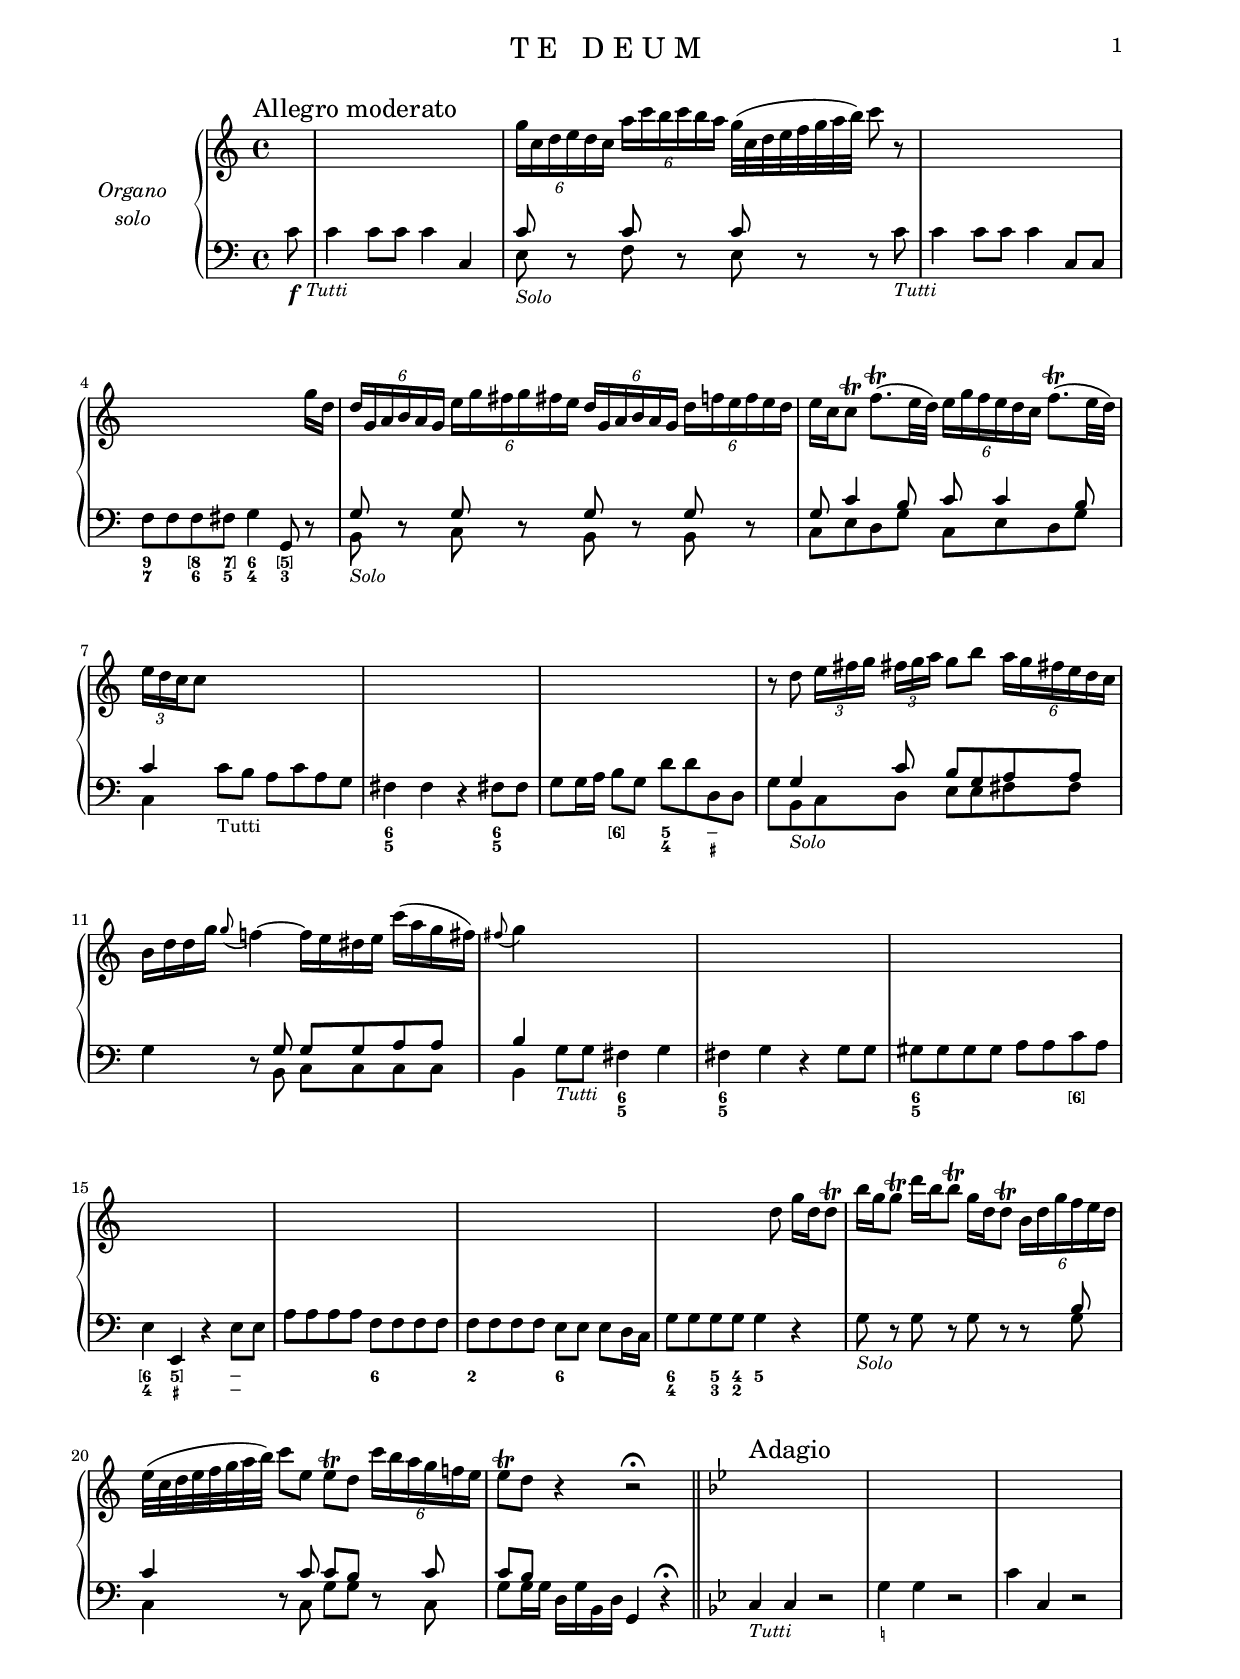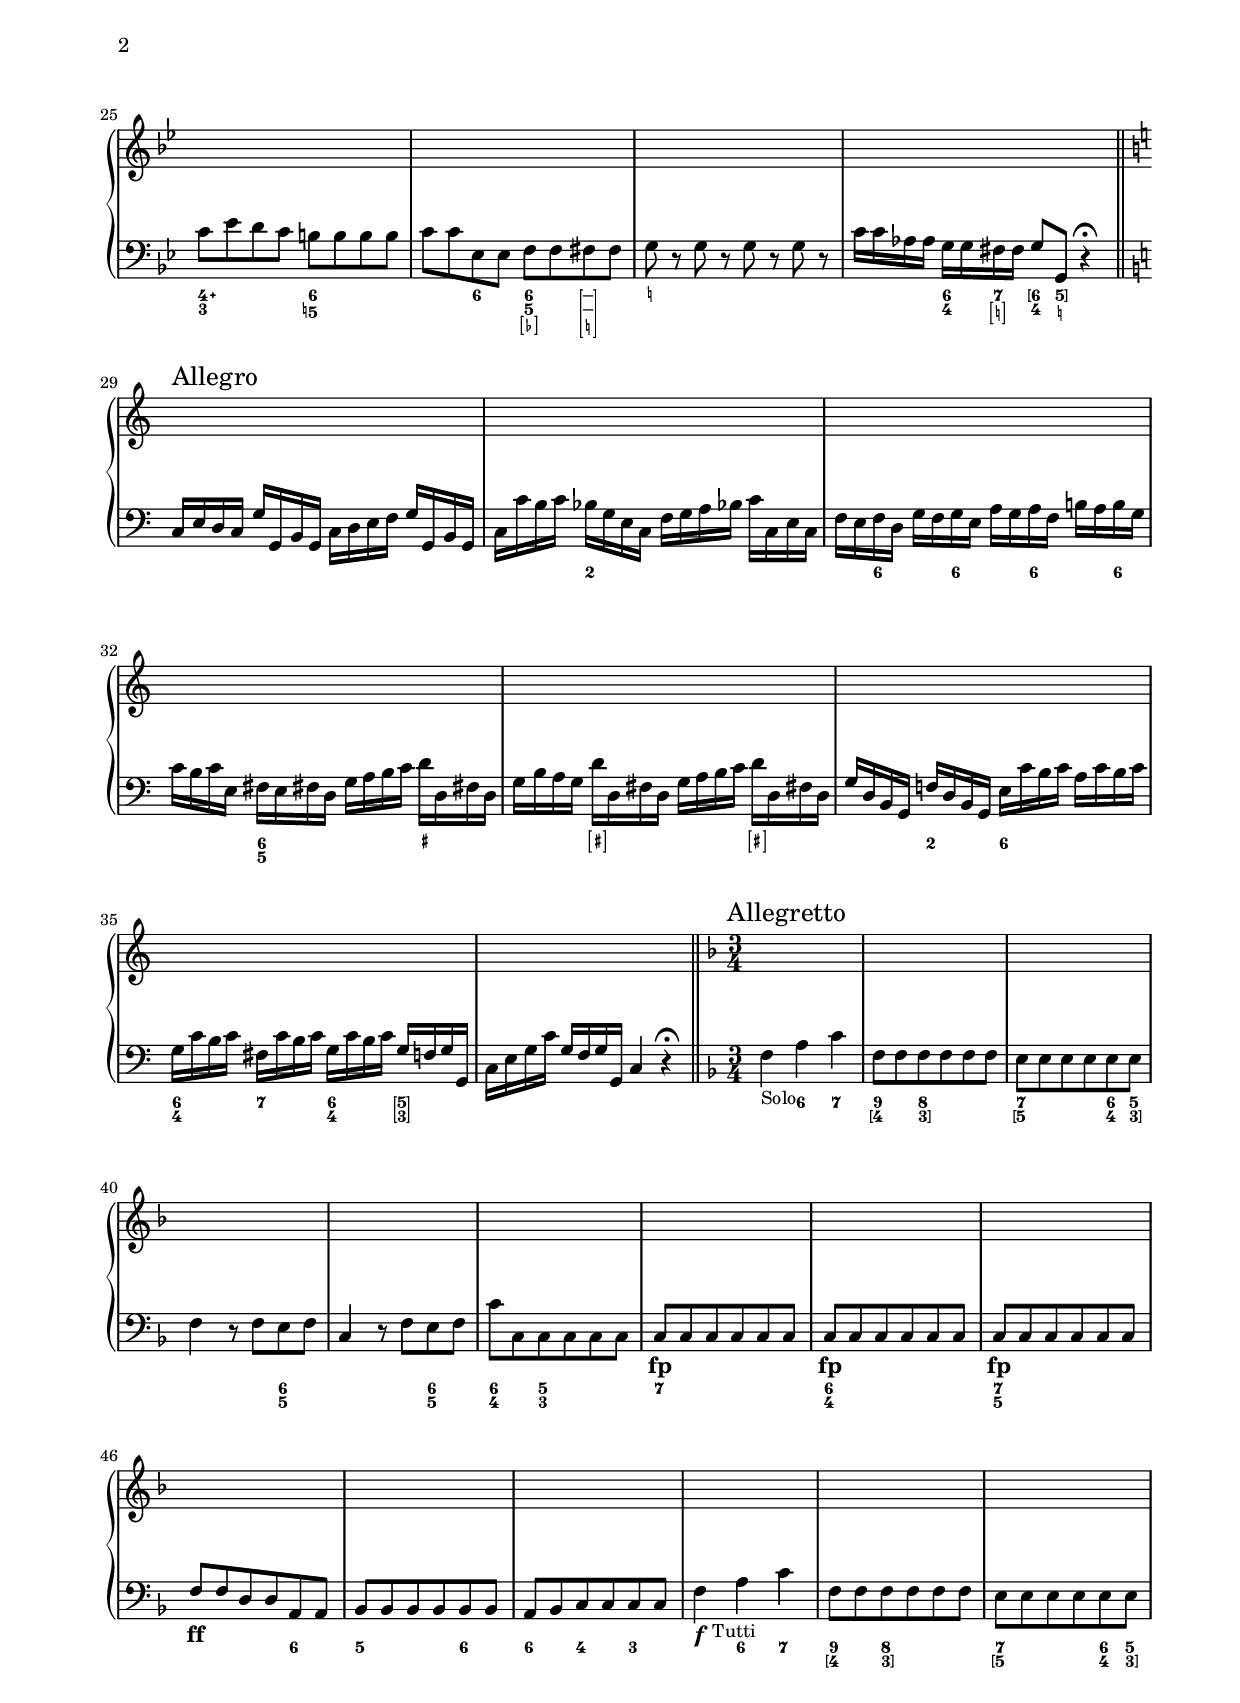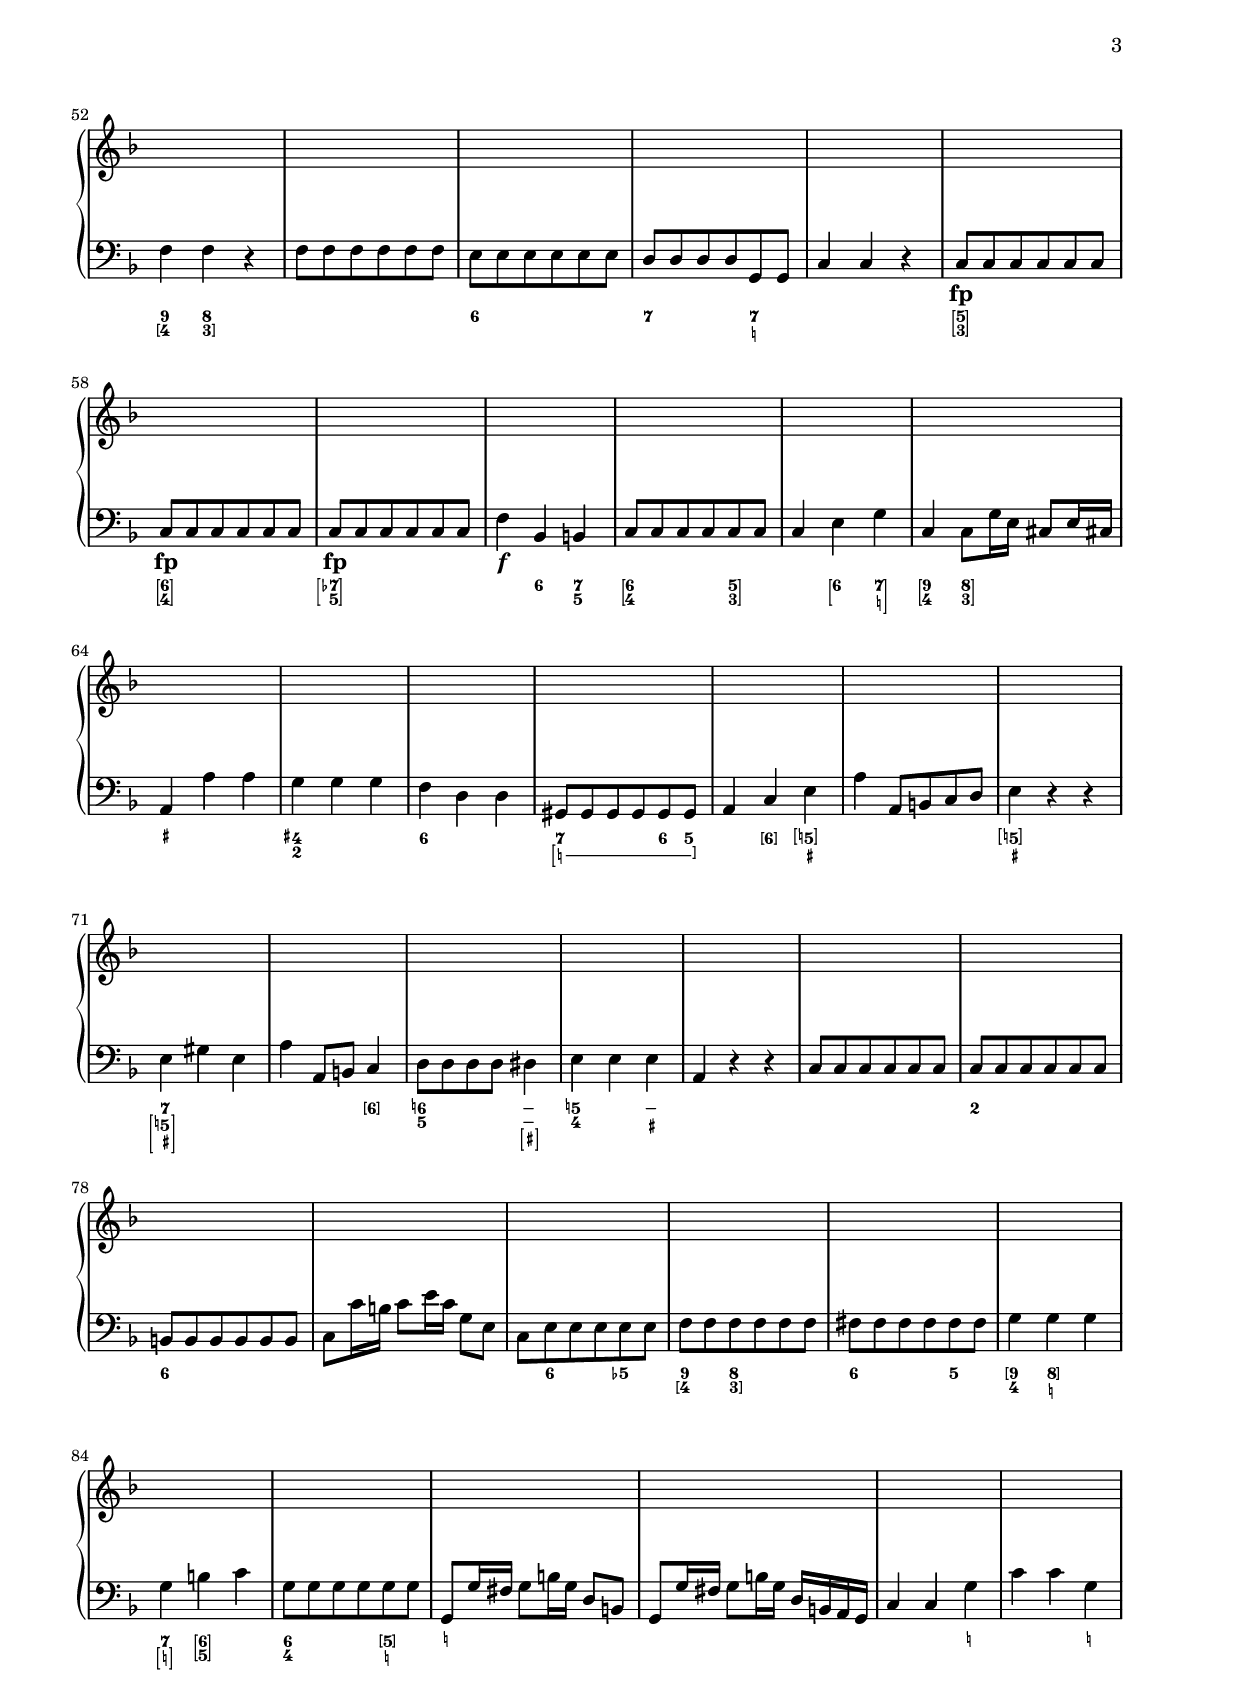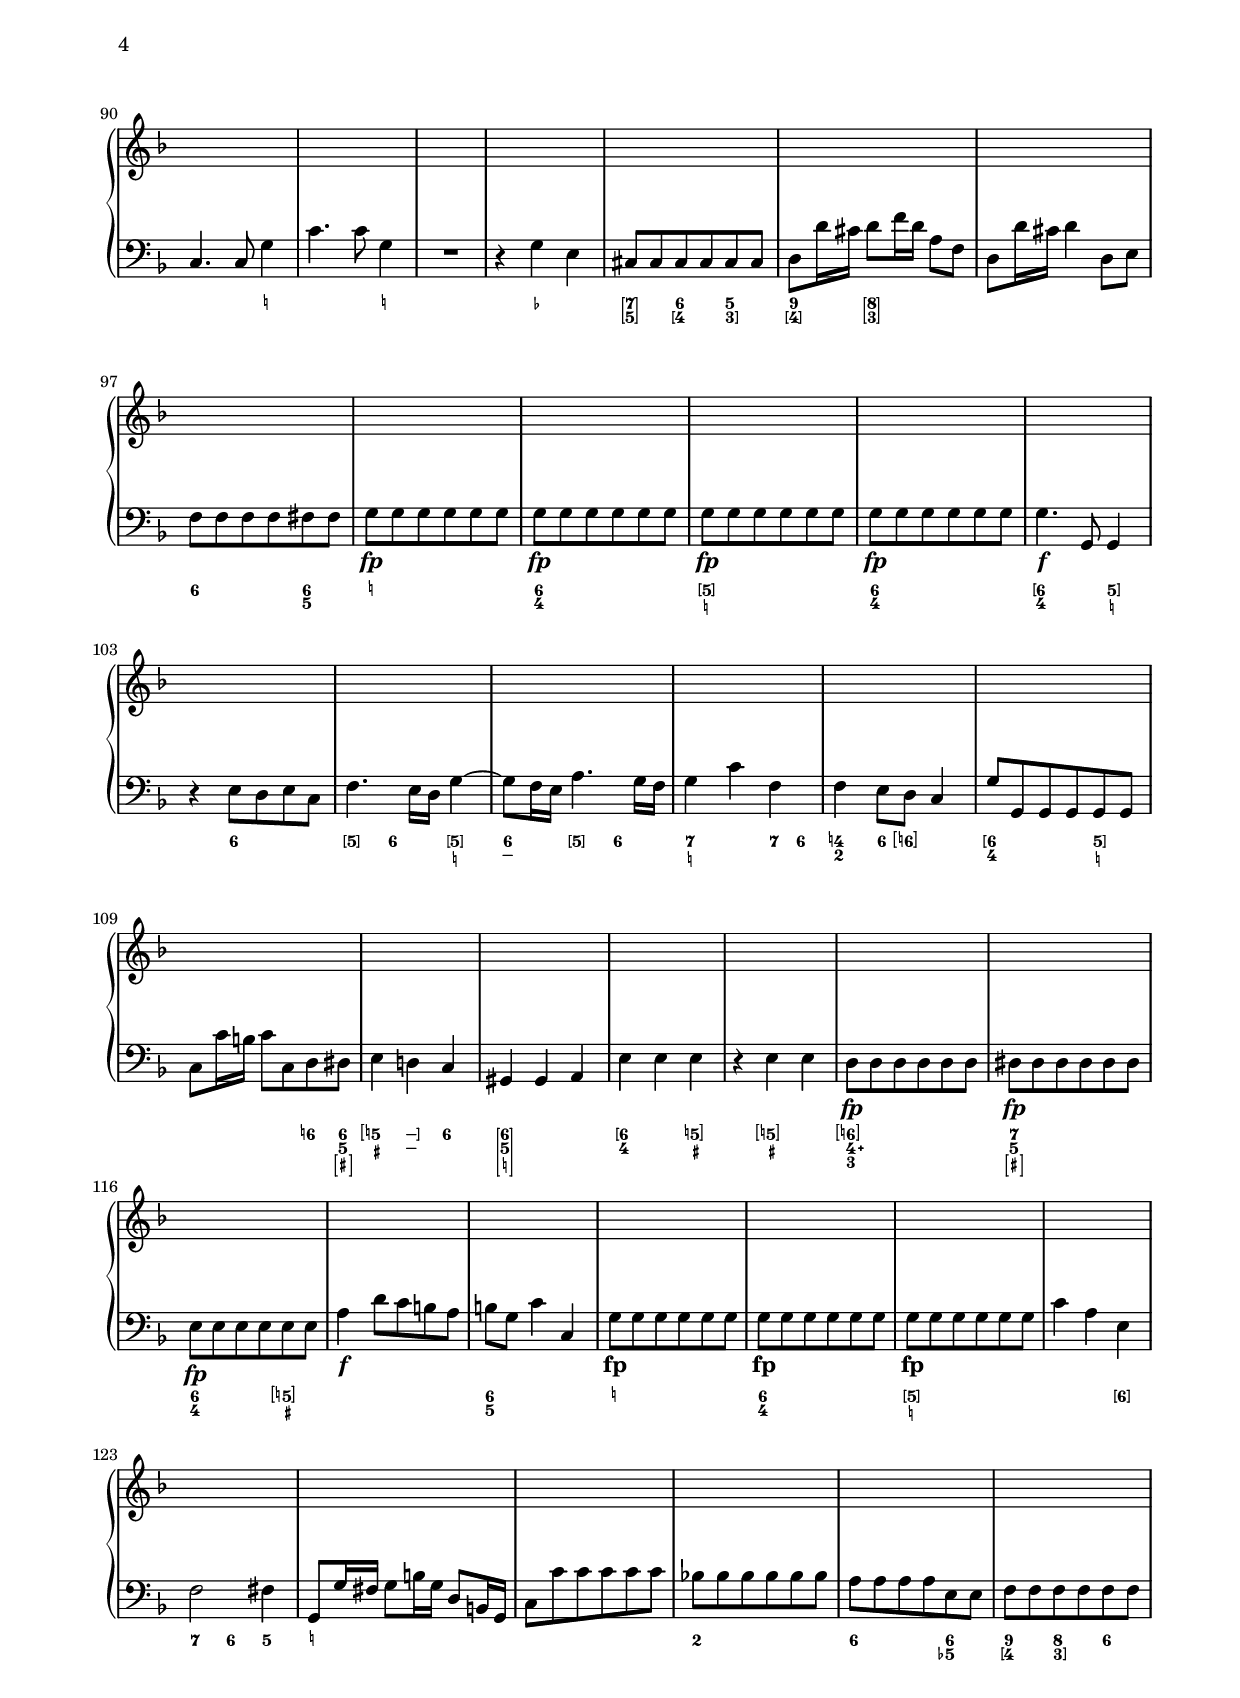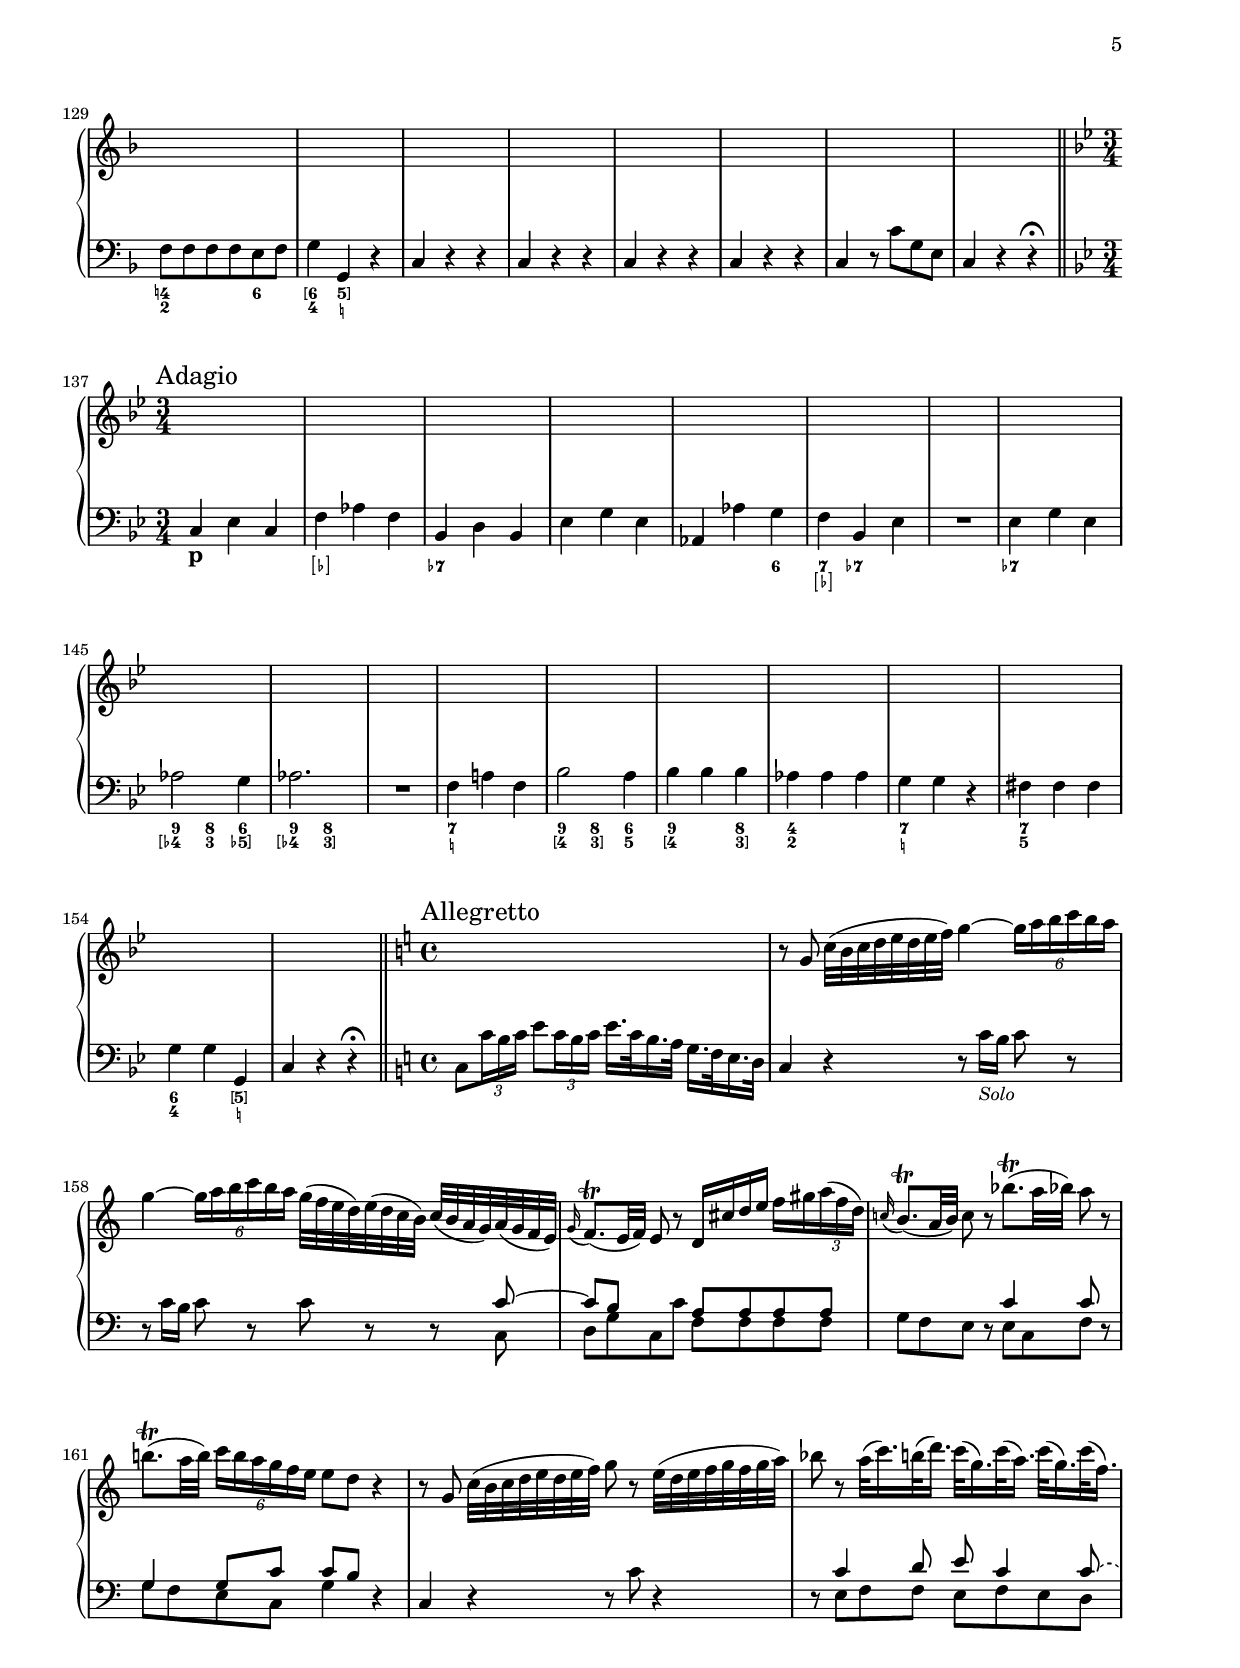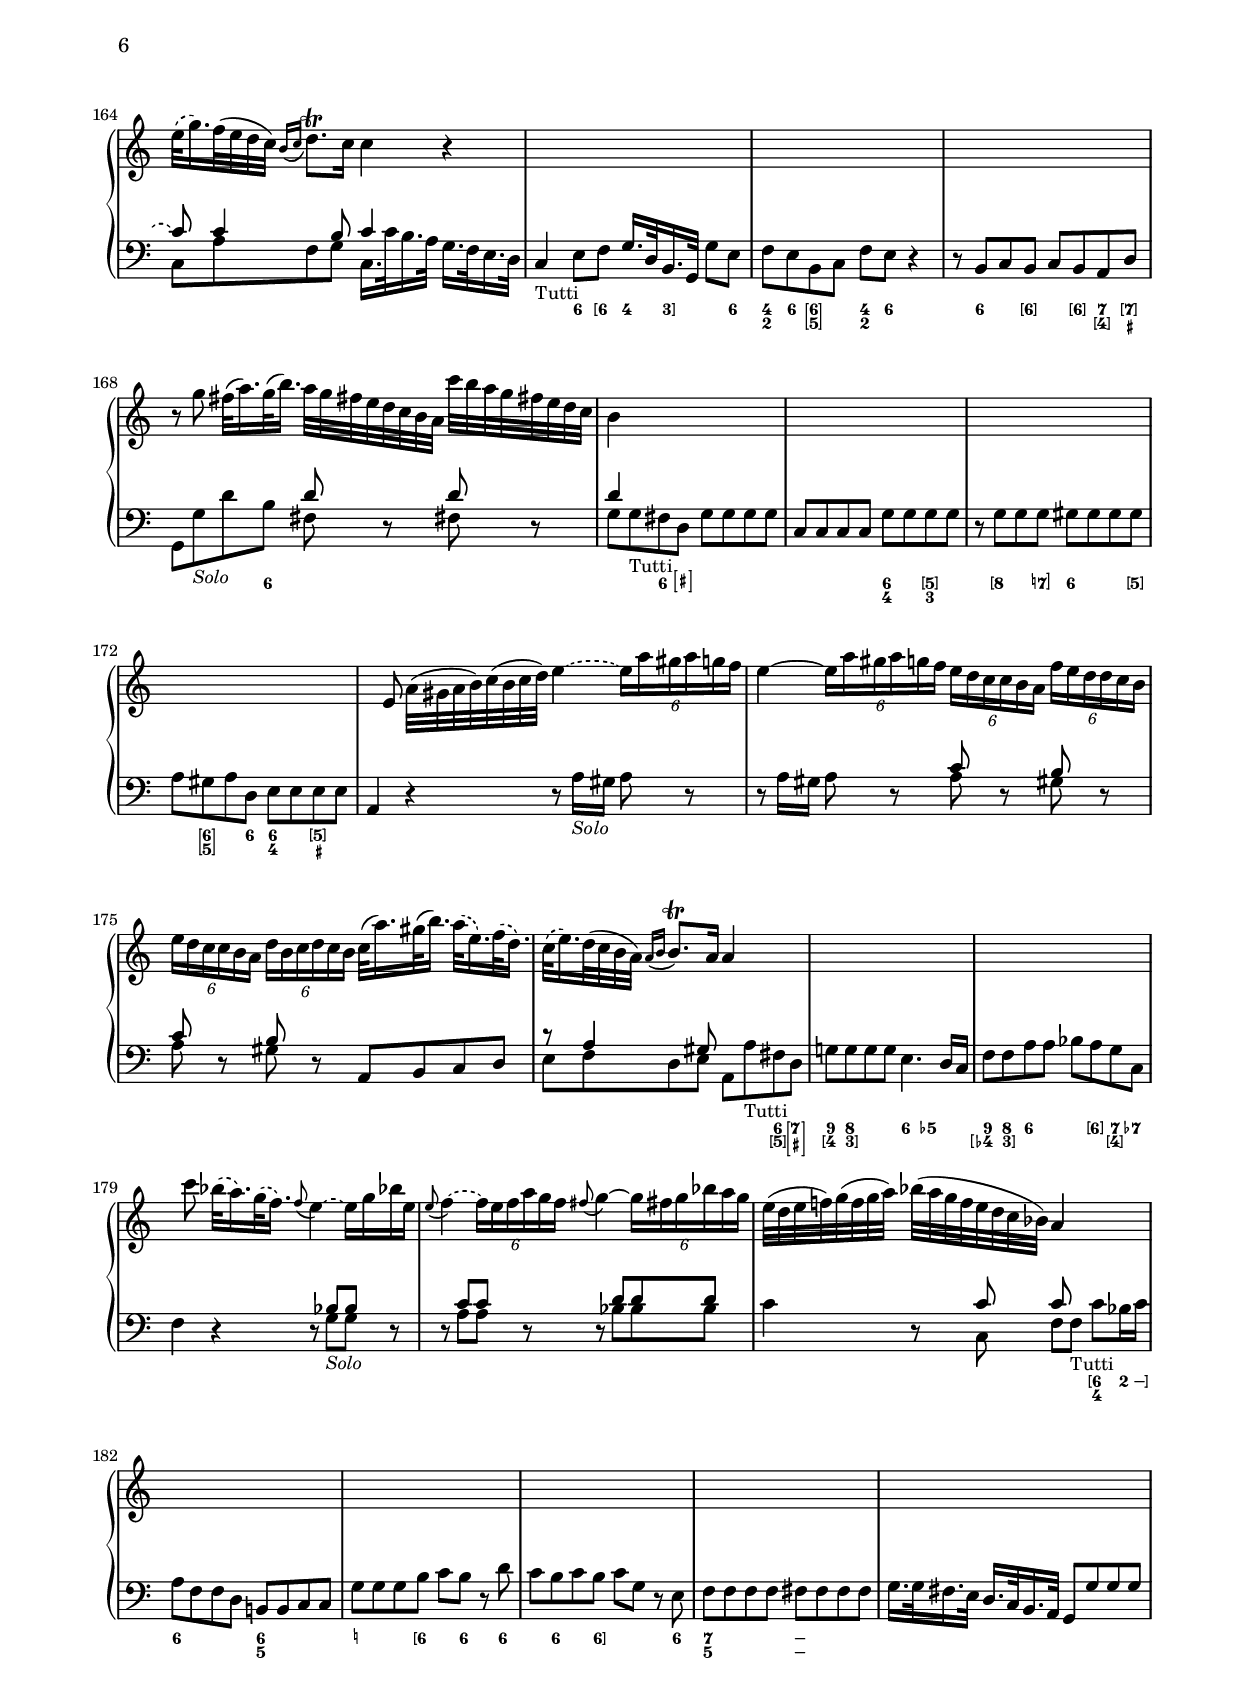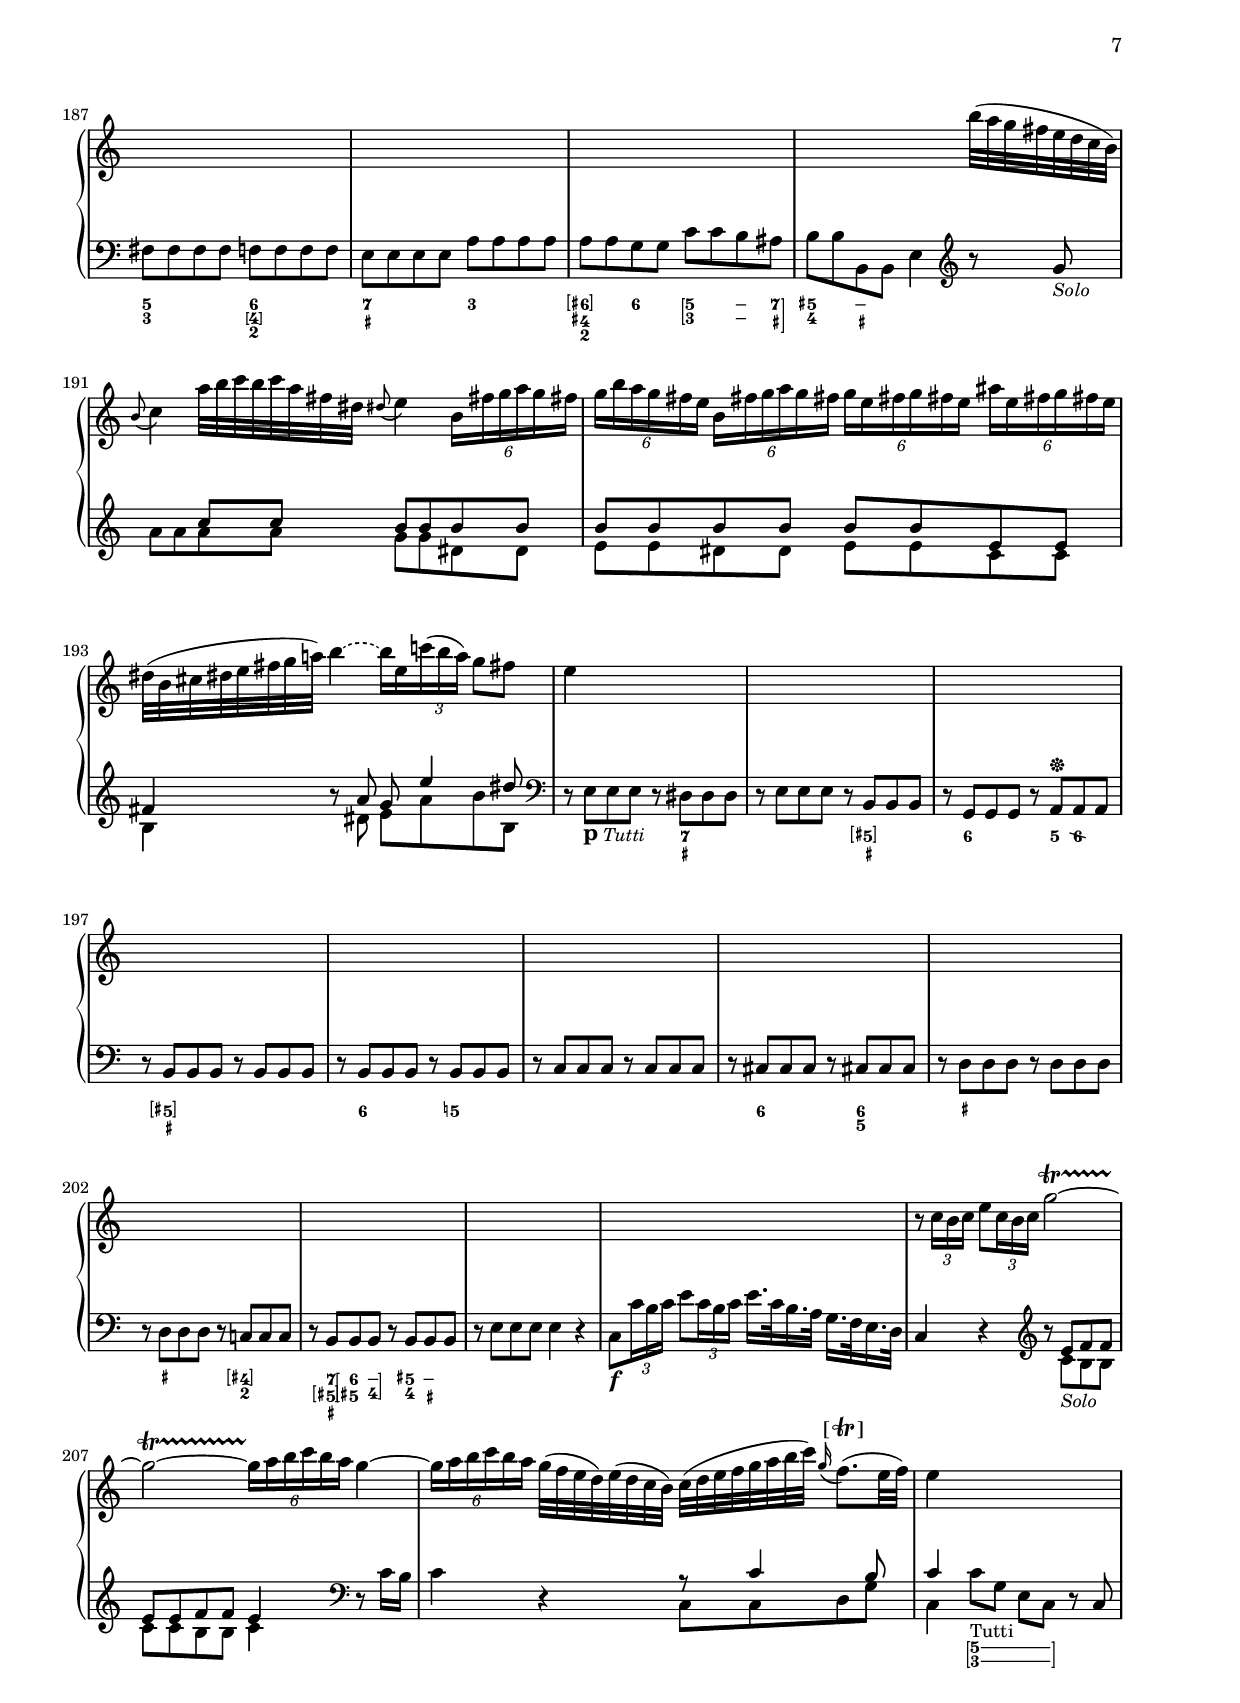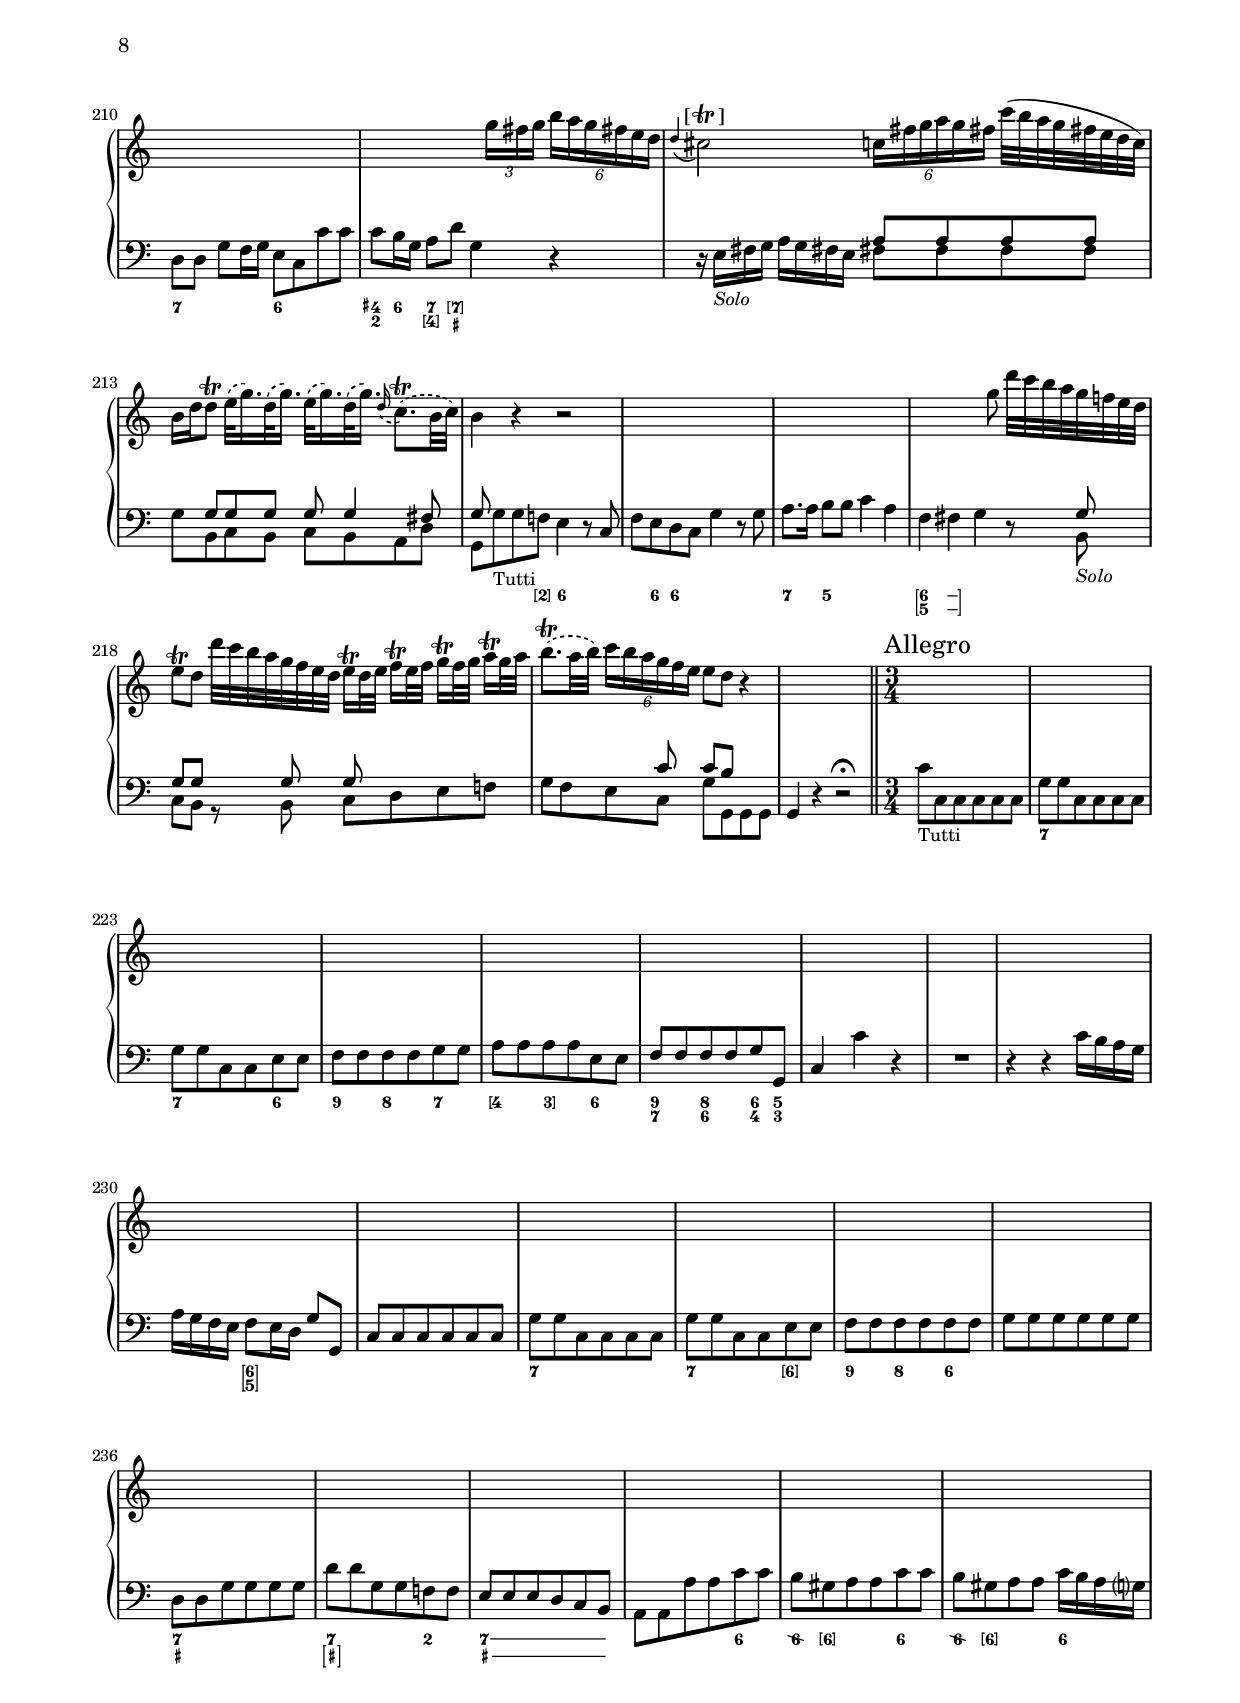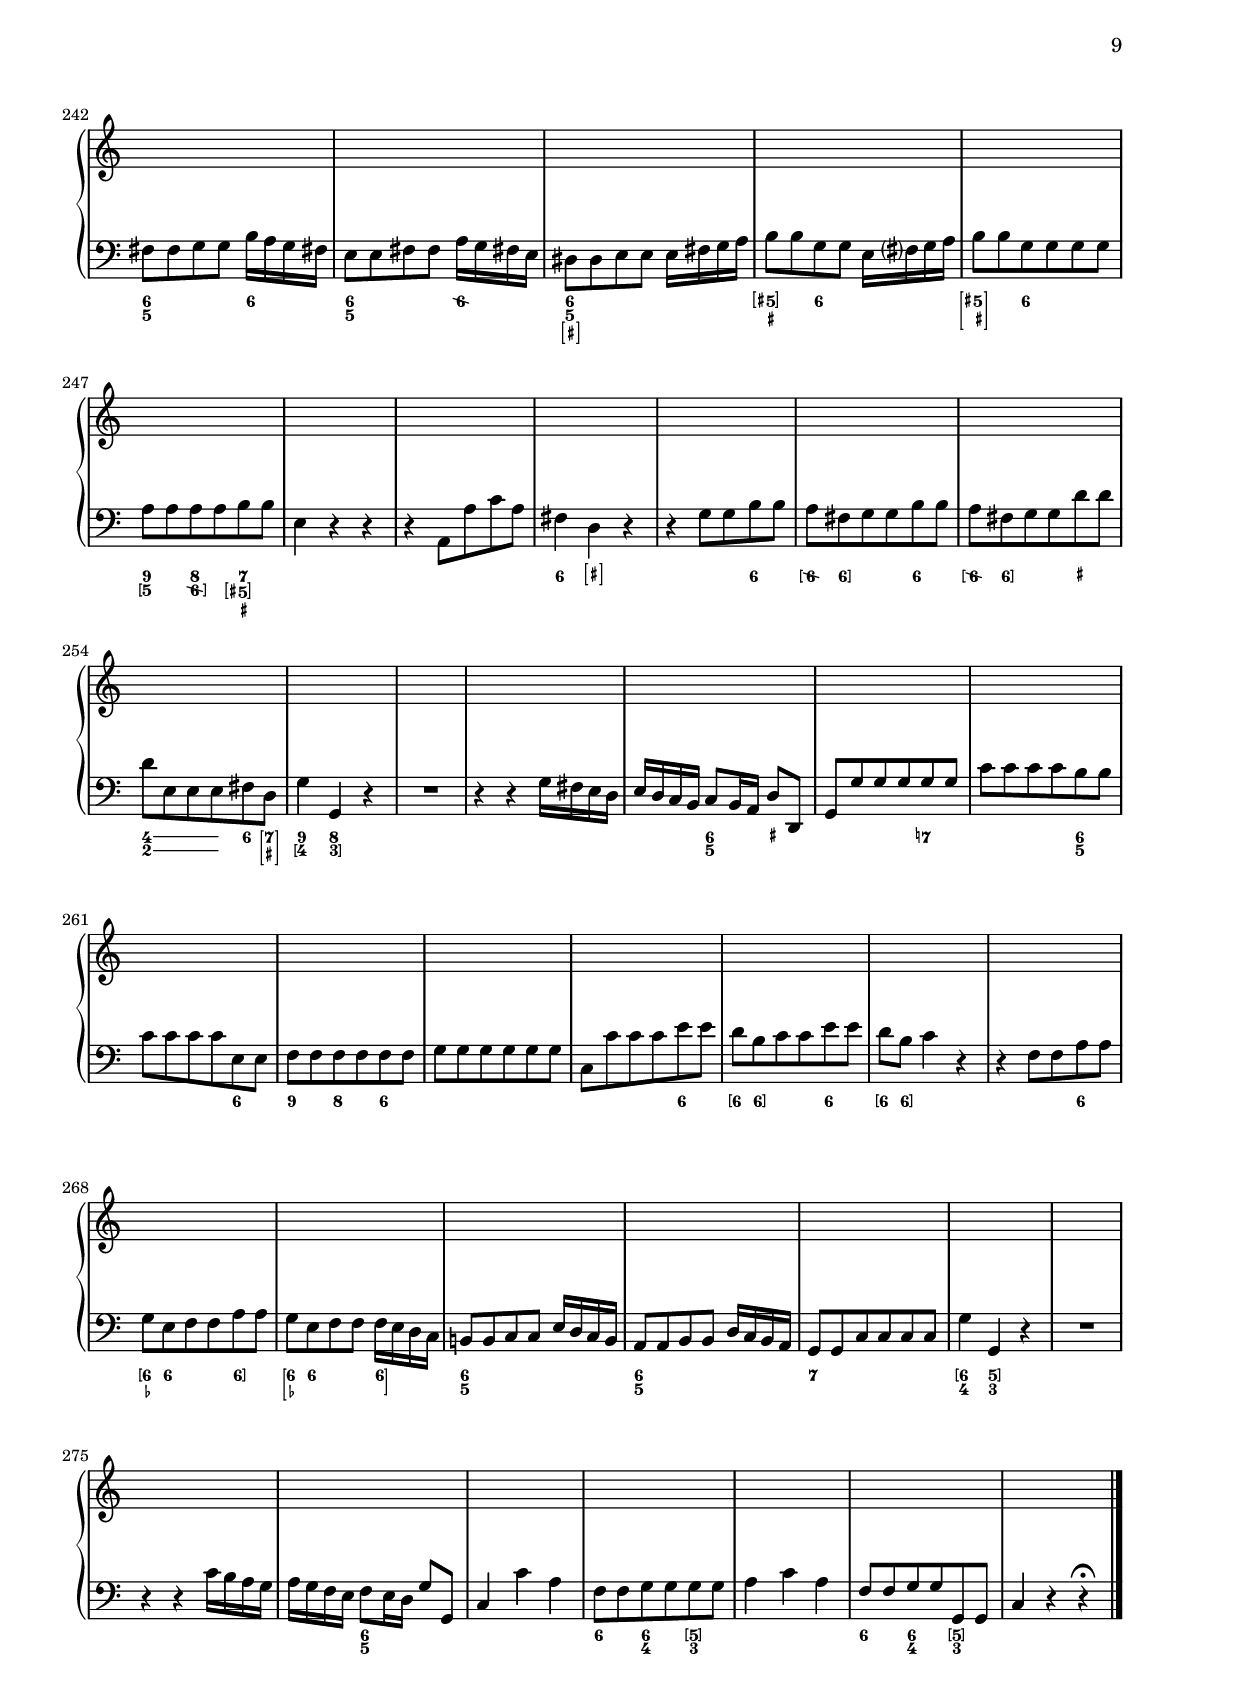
\version "2.22.0"

\include "../definitions.ly"

\paper {
  indent = 2\cm
  top-margin = 1.5\cm
  system-separator-markup = ##f
  system-system-spacing =
    #'((basic-distance . 17)
       (minimum-distance . 17)
       (padding . -100)
       (stretchability . 0))

  top-system-spacing =
    #'((basic-distance . 12)
       (minimum-distance . 12)
       (padding . -100)
       (stretchability . 0))

  top-markup-spacing =
    #'((basic-distance . 0)
       (minimum-distance . 0)
       (padding . -100)
       (stretchability . 0))

  markup-system-spacing =
    #'((basic-distance . 12)
       (minimum-distance . 12)
       (padding . -100)
       (stretchability . 0))

  systems-per-page = #6
}

#(set-global-staff-size 17.82)

\layout {
  \context {
    \PianoStaff
    instrumentName = \markup \center-column { "Organo" "solo" }
  }
}

\book {
  \bookpart {
    \header {
      title = "T E   D E U M"
    }
    \score {
      <<
        \new PianoStaff <<
          \new Staff { \TeDeumOrganoR }
          \new Staff { \TeDeumOrganoL }
        >>
        \new FiguredBass { \TeDeumBassFigures }
      >>
    }
  }
}
